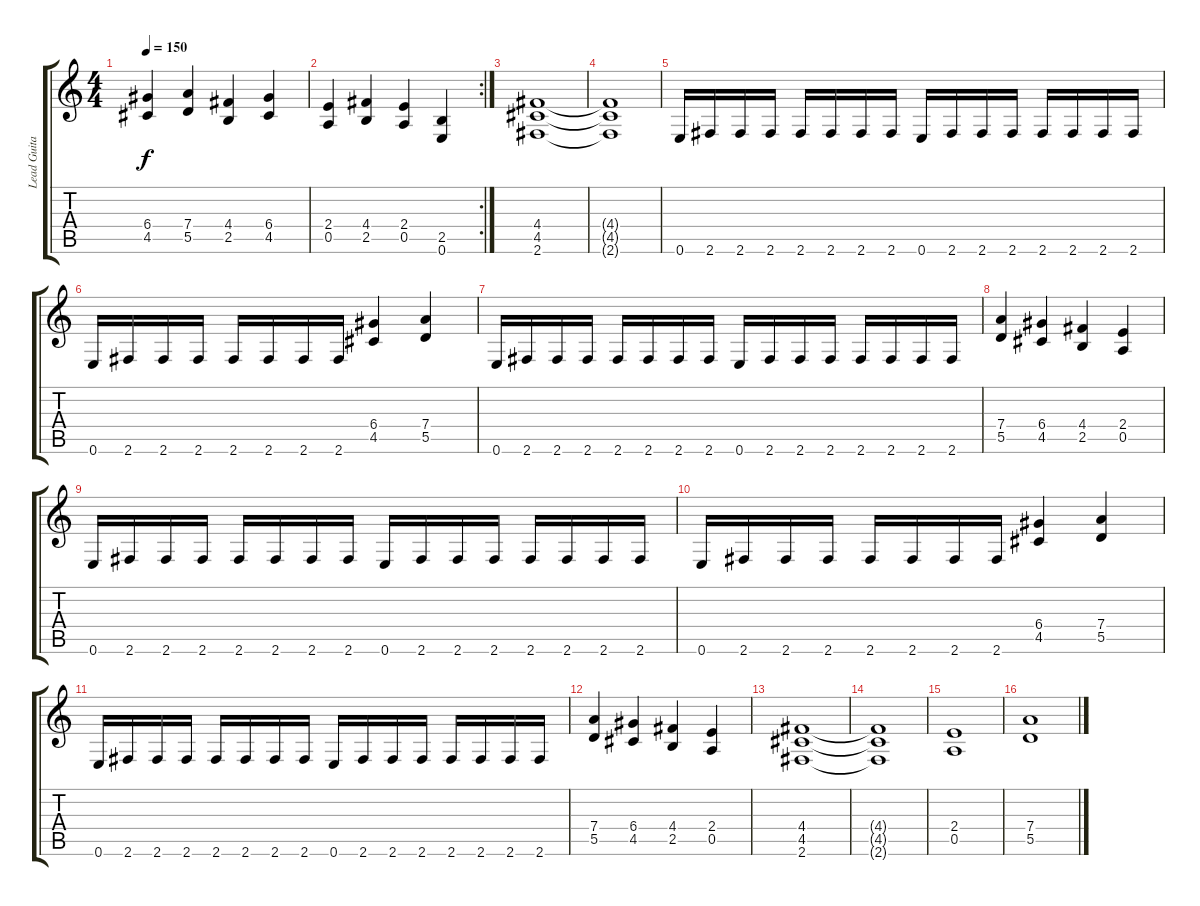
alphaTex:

\track ("Lead Guitar" "Lead Guita") {instrument overdrivenguitar}
\staff {score tabs}
\tuning (E4 B3 G3 D3 A2 E2) {hide}
\ts (4 4)
\tempo 150
\clef g2
\ks c
(6.4 4.5).4{dy f} (7.4 5.5).4 (4.4 2.5).4 (6.4 4.5).4 |
\rc 2
(2.4 0.5).4 (4.4 2.5).4 (2.4 0.5).4 (2.5 0.6).4 |
(4.4 4.5 2.6).1 |
(4.4{t} 4.5{t} 2.6{t}).1 |
0.6.16 2.6.16 2.6.16 2.6.16 2.6.16 2.6.16 2.6.16 2.6.16 0.6.16 2.6.16 2.6.16 2.6.16 2.6.16 2.6.16 2.6.16 2.6.16 |
0.6.16 2.6.16 2.6.16 2.6.16 2.6.16 2.6.16 2.6.16 2.6.16 (6.4 4.5).4 (7.4 5.5).4 |
0.6.16 2.6.16 2.6.16 2.6.16 2.6.16 2.6.16 2.6.16 2.6.16 0.6.16 2.6.16 2.6.16 2.6.16 2.6.16 2.6.16 2.6.16 2.6.16 |
(7.4 5.5).4 (6.4 4.5).4 (4.4 2.5).4 (2.4 0.5).4 |
0.6.16 2.6.16 2.6.16 2.6.16 2.6.16 2.6.16 2.6.16 2.6.16 0.6.16 2.6.16 2.6.16 2.6.16 2.6.16 2.6.16 2.6.16 2.6.16 |
0.6.16 2.6.16 2.6.16 2.6.16 2.6.16 2.6.16 2.6.16 2.6.16 (6.4 4.5).4 (7.4 5.5).4 |
0.6.16 2.6.16 2.6.16 2.6.16 2.6.16 2.6.16 2.6.16 2.6.16 0.6.16 2.6.16 2.6.16 2.6.16 2.6.16 2.6.16 2.6.16 2.6.16 |
(7.4 5.5).4 (6.4 4.5).4 (4.4 2.5).4 (2.4 0.5).4 |
(4.4 4.5 2.6).1 |
(4.4{t} 4.5{t} 2.6{t}).1 |
(2.4 0.5).1 |
(7.4 5.5).1
